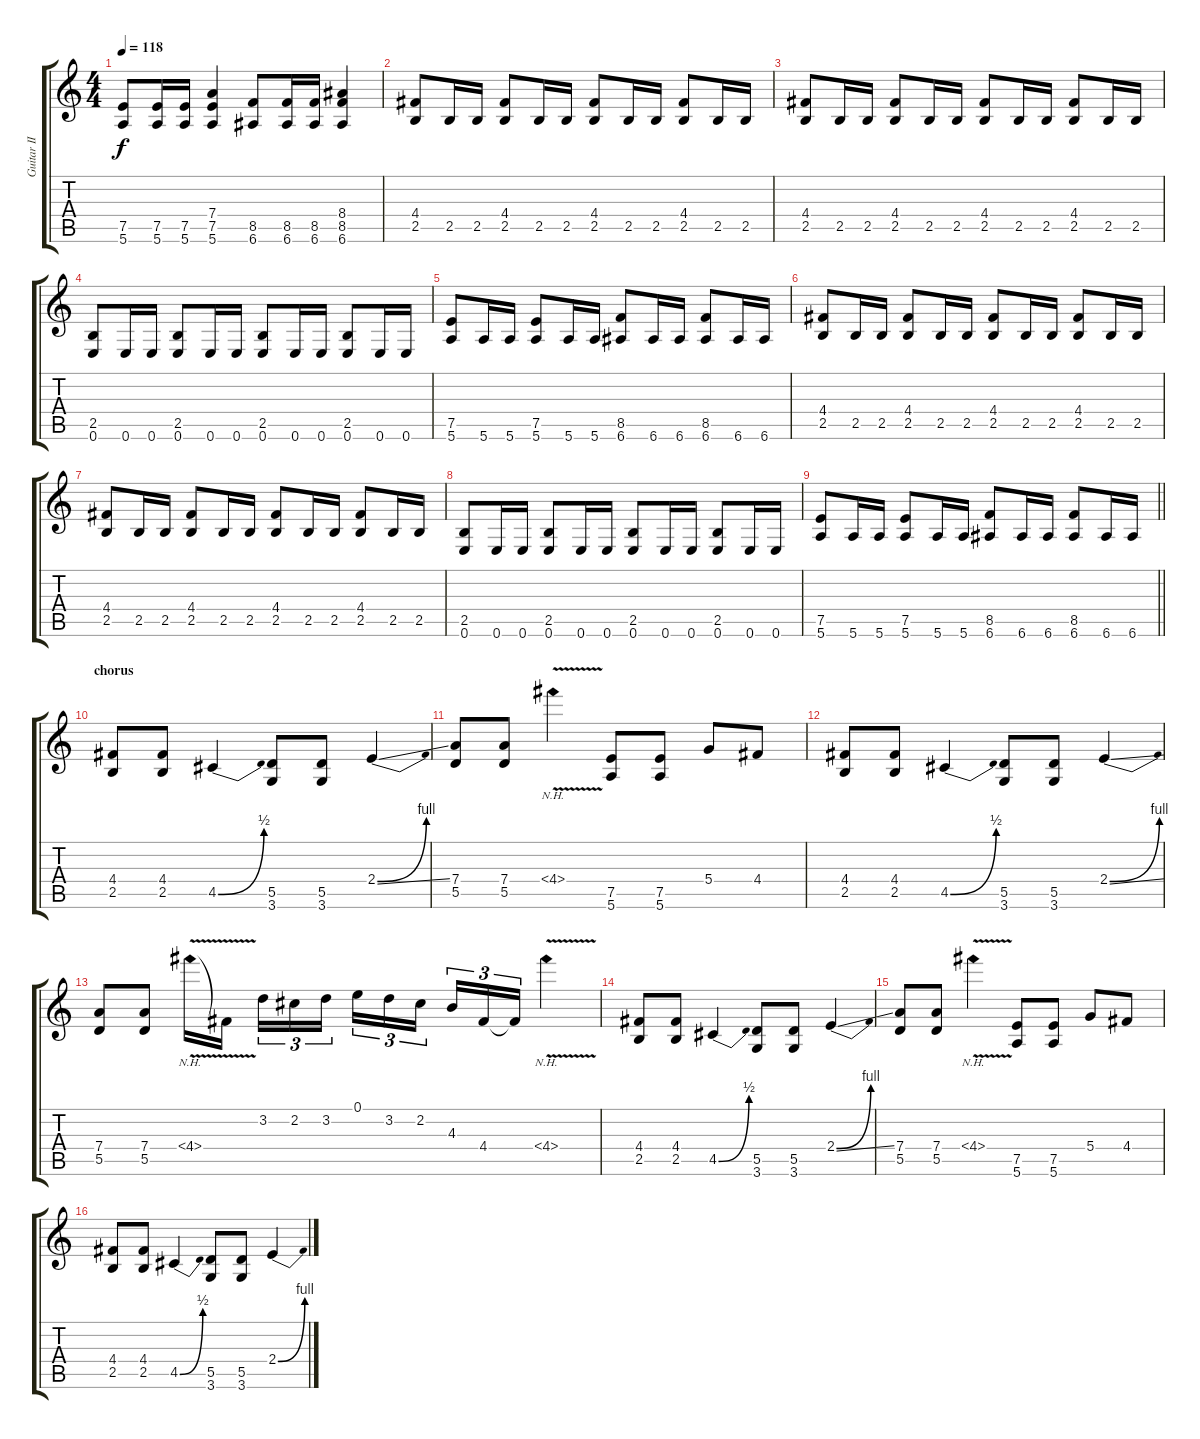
\track ("Guitar II" "Guitar II") {instrument overdrivenguitar}
\staff {score tabs}
\tuning (E4 B3 G3 D3 A2 E2) {hide}
\ts (4 4)
\tempo 118
\clef g2
\ks c
(7.5 5.6).8{dy f} (7.5 5.6).16 (7.5 5.6).16 (7.4 7.5 5.6).4 (8.5 6.6).8 (8.5 6.6).16 (8.5 6.6).16 (8.4 8.5 6.6).4 |
(4.4 2.5).8 2.5.16 2.5.16 (4.4 2.5).8 2.5.16 2.5.16 (4.4 2.5).8 2.5.16 2.5.16 (4.4 2.5).8 2.5.16 2.5.16 |
(4.4 2.5).8 2.5.16 2.5.16 (4.4 2.5).8 2.5.16 2.5.16 (4.4 2.5).8 2.5.16 2.5.16 (4.4 2.5).8 2.5.16 2.5.16 |
(2.5 0.6).8 0.6.16 0.6.16 (2.5 0.6).8 0.6.16 0.6.16 (2.5 0.6).8 0.6.16 0.6.16 (2.5 0.6).8 0.6.16 0.6.16 |
(7.5 5.6).8 5.6.16 5.6.16 (7.5 5.6).8 5.6.16 5.6.16 (8.5 6.6).8 6.6.16 6.6.16 (8.5 6.6).8 6.6.16 6.6.16 |
(4.4 2.5).8 2.5.16 2.5.16 (4.4 2.5).8 2.5.16 2.5.16 (4.4 2.5).8 2.5.16 2.5.16 (4.4 2.5).8 2.5.16 2.5.16 |
(4.4 2.5).8 2.5.16 2.5.16 (4.4 2.5).8 2.5.16 2.5.16 (4.4 2.5).8 2.5.16 2.5.16 (4.4 2.5).8 2.5.16 2.5.16 |
(2.5 0.6).8 0.6.16 0.6.16 (2.5 0.6).8 0.6.16 0.6.16 (2.5 0.6).8 0.6.16 0.6.16 (2.5 0.6).8 0.6.16 0.6.16 |
\barLineRight lightlight
(7.5 5.6).8 5.6.16 5.6.16 (7.5 5.6).8 5.6.16 5.6.16 (8.5 6.6).8 6.6.16 6.6.16 (8.5 6.6).8 6.6.16 6.6.16 |
\section ("" "chorus")
(4.4 2.5).8 (4.4 2.5).8 4.5{be (bend 0 0 60 2)}.4 (5.5 3.6).8 (5.5 3.6).8 2.4{be (bend 0 0 60 4) ss}.4 |
(7.4 5.5).8 (7.4 5.5).8 4.4{nh v}.4 (7.5 5.6).8 (7.5 5.6).8 5.4.8 4.4.8 |
(4.4 2.5).8 (4.4 2.5).8 4.5{be (bend 0 0 60 2)}.4 (5.5 3.6).8 (5.5 3.6).8 2.4{be (bend 0 0 60 4) ss}.4 |
(7.4 5.5).8 (7.4 5.5).8 4.4{nh v}.16 4.4{t}.16{beam splitsecondary} 3.2.16{tu (3 2)} 2.2.16{tu (3 2)} 3.2.16{tu (3 2)} 0.1.16{tu (3 2)} 3.2.16{tu (3 2)} 2.2.16{tu (3 2) beam splitsecondary} 4.3.16{tu (3 2)} 4.4.16{tu (3 2)} 4.4{t}.16{tu (3 2)} 4.4{nh v}.4 |
(4.4 2.5).8 (4.4 2.5).8 4.5{be (bend 0 0 60 2)}.4 (5.5 3.6).8 (5.5 3.6).8 2.4{be (bend 0 0 60 4) ss}.4 |
(7.4 5.5).8 (7.4 5.5).8 4.4{nh v}.4 (7.5 5.6).8 (7.5 5.6).8 5.4.8 4.4.8 |
(4.4 2.5).8 (4.4 2.5).8 4.5{be (bend 0 0 60 2)}.4 (5.5 3.6).8 (5.5 3.6).8 2.4{be (bend 0 0 60 4) ss}.4
